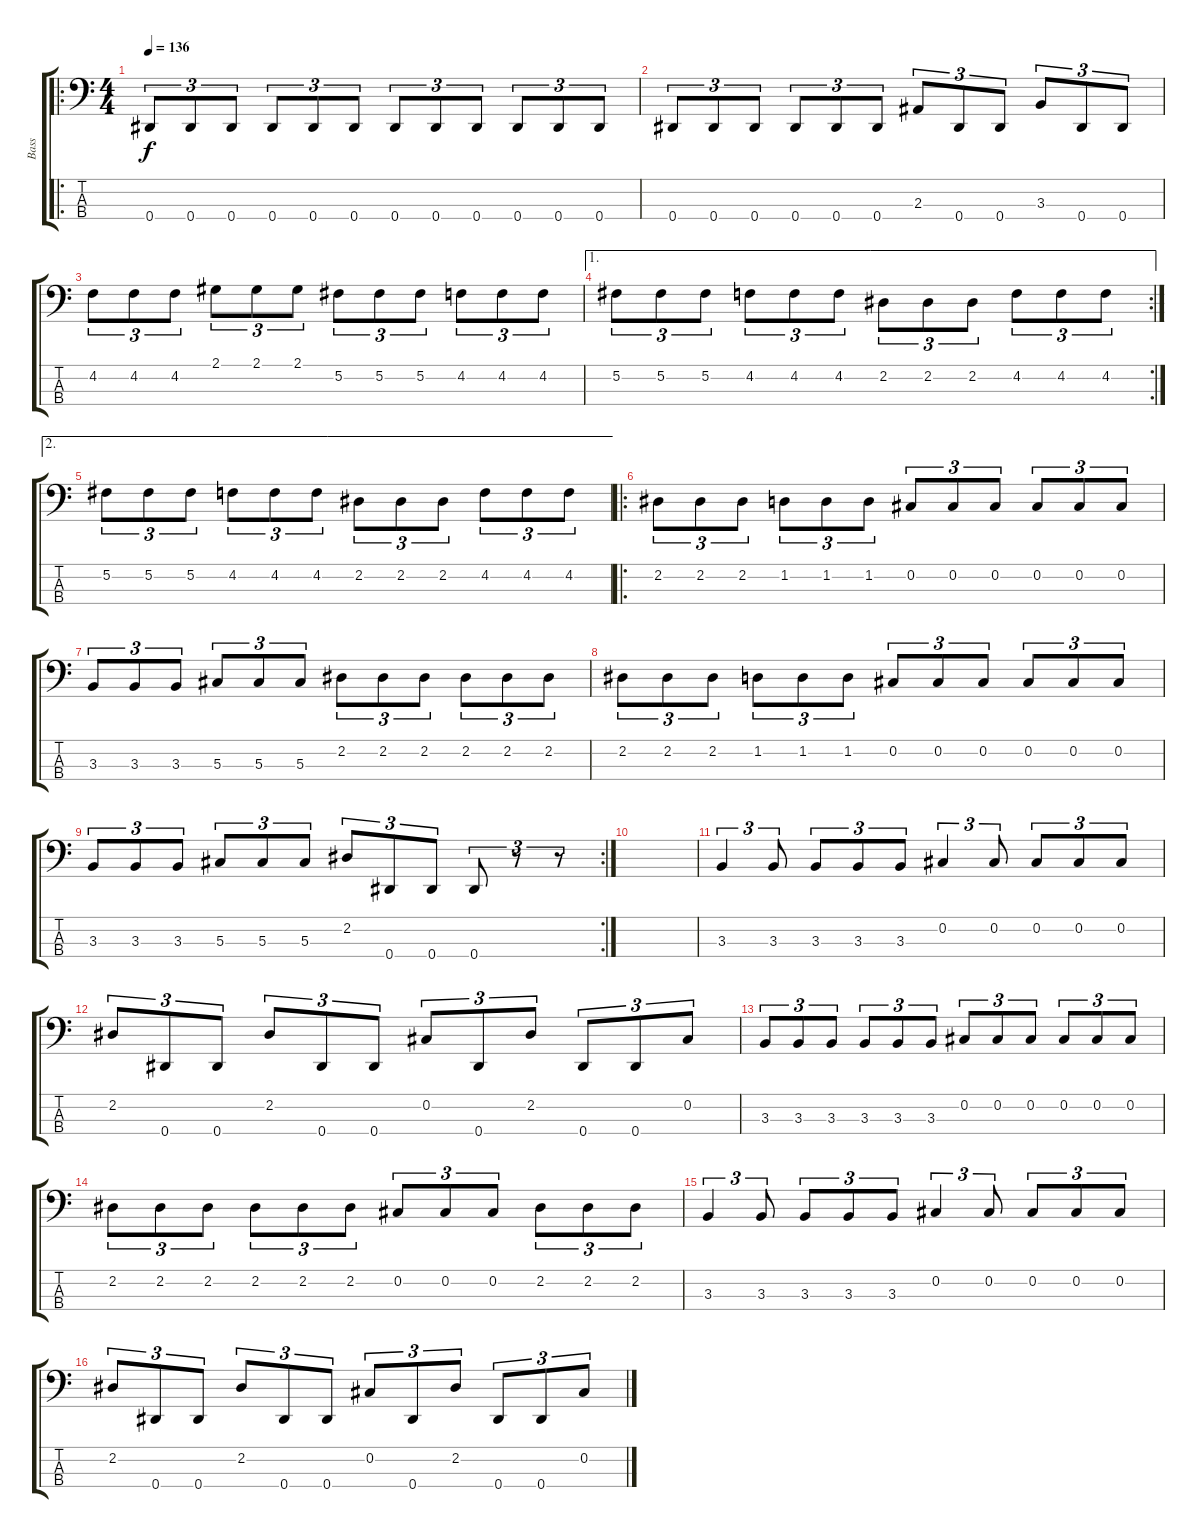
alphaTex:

\track ("Bass" "Bass") {instrument electricbassfinger}
\staff {score tabs}
\tuning (Gb2 Db2 Ab1 Eb1) {hide}
\ro
\ts (4 4)
\tempo 136
\clef f4
\ks c
0.4.8{tu (3 2) dy f} 0.4.8{tu (3 2)} 0.4.8{tu (3 2)} 0.4.8{tu (3 2)} 0.4.8{tu (3 2)} 0.4.8{tu (3 2)} 0.4.8{tu (3 2)} 0.4.8{tu (3 2)} 0.4.8{tu (3 2)} 0.4.8{tu (3 2)} 0.4.8{tu (3 2)} 0.4.8{tu (3 2)} |
0.4.8{tu (3 2)} 0.4.8{tu (3 2)} 0.4.8{tu (3 2)} 0.4.8{tu (3 2)} 0.4.8{tu (3 2)} 0.4.8{tu (3 2)} 2.3.8{tu (3 2)} 0.4.8{tu (3 2)} 0.4.8{tu (3 2)} 3.3.8{tu (3 2)} 0.4.8{tu (3 2)} 0.4.8{tu (3 2)} |
4.2.8{tu (3 2)} 4.2.8{tu (3 2)} 4.2.8{tu (3 2)} 2.1.8{tu (3 2)} 2.1.8{tu (3 2)} 2.1.8{tu (3 2)} 5.2.8{tu (3 2)} 5.2.8{tu (3 2)} 5.2.8{tu (3 2)} 4.2.8{tu (3 2)} 4.2.8{tu (3 2)} 4.2.8{tu (3 2)} |
\ae 1
\rc 2
5.2.8{tu (3 2)} 5.2.8{tu (3 2)} 5.2.8{tu (3 2)} 4.2.8{tu (3 2)} 4.2.8{tu (3 2)} 4.2.8{tu (3 2)} 2.2.8{tu (3 2)} 2.2.8{tu (3 2)} 2.2.8{tu (3 2)} 4.2.8{tu (3 2)} 4.2.8{tu (3 2)} 4.2.8{tu (3 2)} |
\ae 2
5.2.8{tu (3 2)} 5.2.8{tu (3 2)} 5.2.8{tu (3 2)} 4.2.8{tu (3 2)} 4.2.8{tu (3 2)} 4.2.8{tu (3 2)} 2.2.8{tu (3 2)} 2.2.8{tu (3 2)} 2.2.8{tu (3 2)} 4.2.8{tu (3 2)} 4.2.8{tu (3 2)} 4.2.8{tu (3 2)} |
\ro
2.2.8{tu (3 2)} 2.2.8{tu (3 2)} 2.2.8{tu (3 2)} 1.2.8{tu (3 2)} 1.2.8{tu (3 2)} 1.2.8{tu (3 2)} 0.2.8{tu (3 2)} 0.2.8{tu (3 2)} 0.2.8{tu (3 2)} 0.2.8{tu (3 2)} 0.2.8{tu (3 2)} 0.2.8{tu (3 2)} |
3.3.8{tu (3 2)} 3.3.8{tu (3 2)} 3.3.8{tu (3 2)} 5.3.8{tu (3 2)} 5.3.8{tu (3 2)} 5.3.8{tu (3 2)} 2.2.8{tu (3 2)} 2.2.8{tu (3 2)} 2.2.8{tu (3 2)} 2.2.8{tu (3 2)} 2.2.8{tu (3 2)} 2.2.8{tu (3 2)} |
2.2.8{tu (3 2)} 2.2.8{tu (3 2)} 2.2.8{tu (3 2)} 1.2.8{tu (3 2)} 1.2.8{tu (3 2)} 1.2.8{tu (3 2)} 0.2.8{tu (3 2)} 0.2.8{tu (3 2)} 0.2.8{tu (3 2)} 0.2.8{tu (3 2)} 0.2.8{tu (3 2)} 0.2.8{tu (3 2)} |
\rc 2
3.3.8{tu (3 2)} 3.3.8{tu (3 2)} 3.3.8{tu (3 2)} 5.3.8{tu (3 2)} 5.3.8{tu (3 2)} 5.3.8{tu (3 2)} 2.2.8{tu (3 2)} 0.4.8{tu (3 2)} 0.4.8{tu (3 2)} 0.4.8{tu (3 2)} r.8{tu (3 2)} r.8{tu (3 2)} |
|
3.3.4{tu (3 2)} 3.3.8{tu (3 2)} 3.3.8{tu (3 2)} 3.3.8{tu (3 2)} 3.3.8{tu (3 2)} 0.2.4{tu (3 2)} 0.2.8{tu (3 2)} 0.2.8{tu (3 2)} 0.2.8{tu (3 2)} 0.2.8{tu (3 2)} |
2.2.8{tu (3 2)} 0.4.8{tu (3 2)} 0.4.8{tu (3 2)} 2.2.8{tu (3 2)} 0.4.8{tu (3 2)} 0.4.8{tu (3 2)} 0.2.8{tu (3 2)} 0.4.8{tu (3 2)} 2.2.8{tu (3 2)} 0.4.8{tu (3 2)} 0.4.8{tu (3 2)} 0.2.8{tu (3 2)} |
3.3.8{tu (3 2)} 3.3.8{tu (3 2)} 3.3.8{tu (3 2)} 3.3.8{tu (3 2)} 3.3.8{tu (3 2)} 3.3.8{tu (3 2)} 0.2.8{tu (3 2)} 0.2.8{tu (3 2)} 0.2.8{tu (3 2)} 0.2.8{tu (3 2)} 0.2.8{tu (3 2)} 0.2.8{tu (3 2)} |
2.2.8{tu (3 2)} 2.2.8{tu (3 2)} 2.2.8{tu (3 2)} 2.2.8{tu (3 2)} 2.2.8{tu (3 2)} 2.2.8{tu (3 2)} 0.2.8{tu (3 2)} 0.2.8{tu (3 2)} 0.2.8{tu (3 2)} 2.2.8{tu (3 2)} 2.2.8{tu (3 2)} 2.2.8{tu (3 2)} |
3.3.4{tu (3 2)} 3.3.8{tu (3 2)} 3.3.8{tu (3 2)} 3.3.8{tu (3 2)} 3.3.8{tu (3 2)} 0.2.4{tu (3 2)} 0.2.8{tu (3 2)} 0.2.8{tu (3 2)} 0.2.8{tu (3 2)} 0.2.8{tu (3 2)} |
2.2.8{tu (3 2)} 0.4.8{tu (3 2)} 0.4.8{tu (3 2)} 2.2.8{tu (3 2)} 0.4.8{tu (3 2)} 0.4.8{tu (3 2)} 0.2.8{tu (3 2)} 0.4.8{tu (3 2)} 2.2.8{tu (3 2)} 0.4.8{tu (3 2)} 0.4.8{tu (3 2)} 0.2.8{tu (3 2)}
